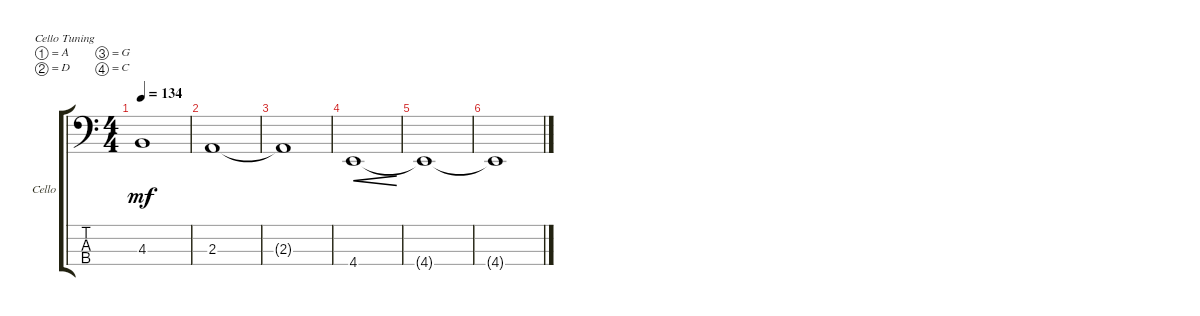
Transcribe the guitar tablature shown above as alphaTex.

\defaultSystemsLayout 4
\bracketExtendMode groupsimilarinstruments
\firstSystemTrackNameOrientation horizontal
\otherSystemsTrackNameOrientation horizontal
\track ("contrabass" "Cello") {instrument cello}
\staff {score tabs}
\tuning (A3 D3 G2 C2)
\ts (4 4)
\tempo 134
\clef f4
\ks c
4.3.1{dy mf} |
2.3.1 |
2.3{t}.1 |
4.4.1{cre} |
4.4{t}.1 |
4.4{t}.1
